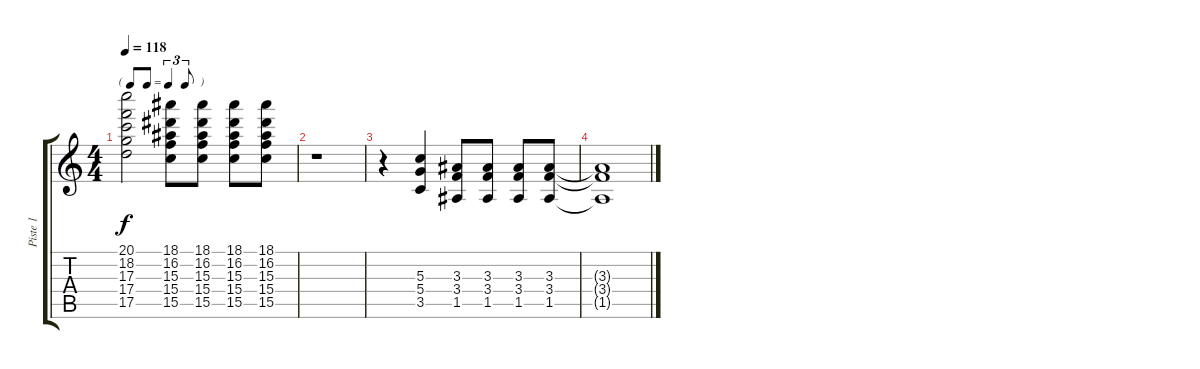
\track ("Piste 1" "Piste 1") {instrument electricguitarjazz}
\staff {score tabs}
\tuning (E4 B3 G3 D3 A2 E2) {hide}
\ts (4 4)
\tf triplet8th
\tempo 118
\clef g2
\ks c
(20.1 18.2 17.3 17.4 17.5).2{dy f} (18.1 16.2 15.3 15.4 15.5).8 (18.1 16.2 15.3 15.4 15.5).8 (18.1 16.2 15.3 15.4 15.5).8 (18.1 16.2 15.3 15.4 15.5).8 |
r.1 |
r.4{instrument electricguitarjazz} (5.3 5.4 3.5).4 (3.3 3.4 1.5).8 (3.3 3.4 1.5).8 (3.3 3.4 1.5).8 (3.3 3.4 1.5).8 |
(3.3{t} 3.4{t} 1.5{t}).1
